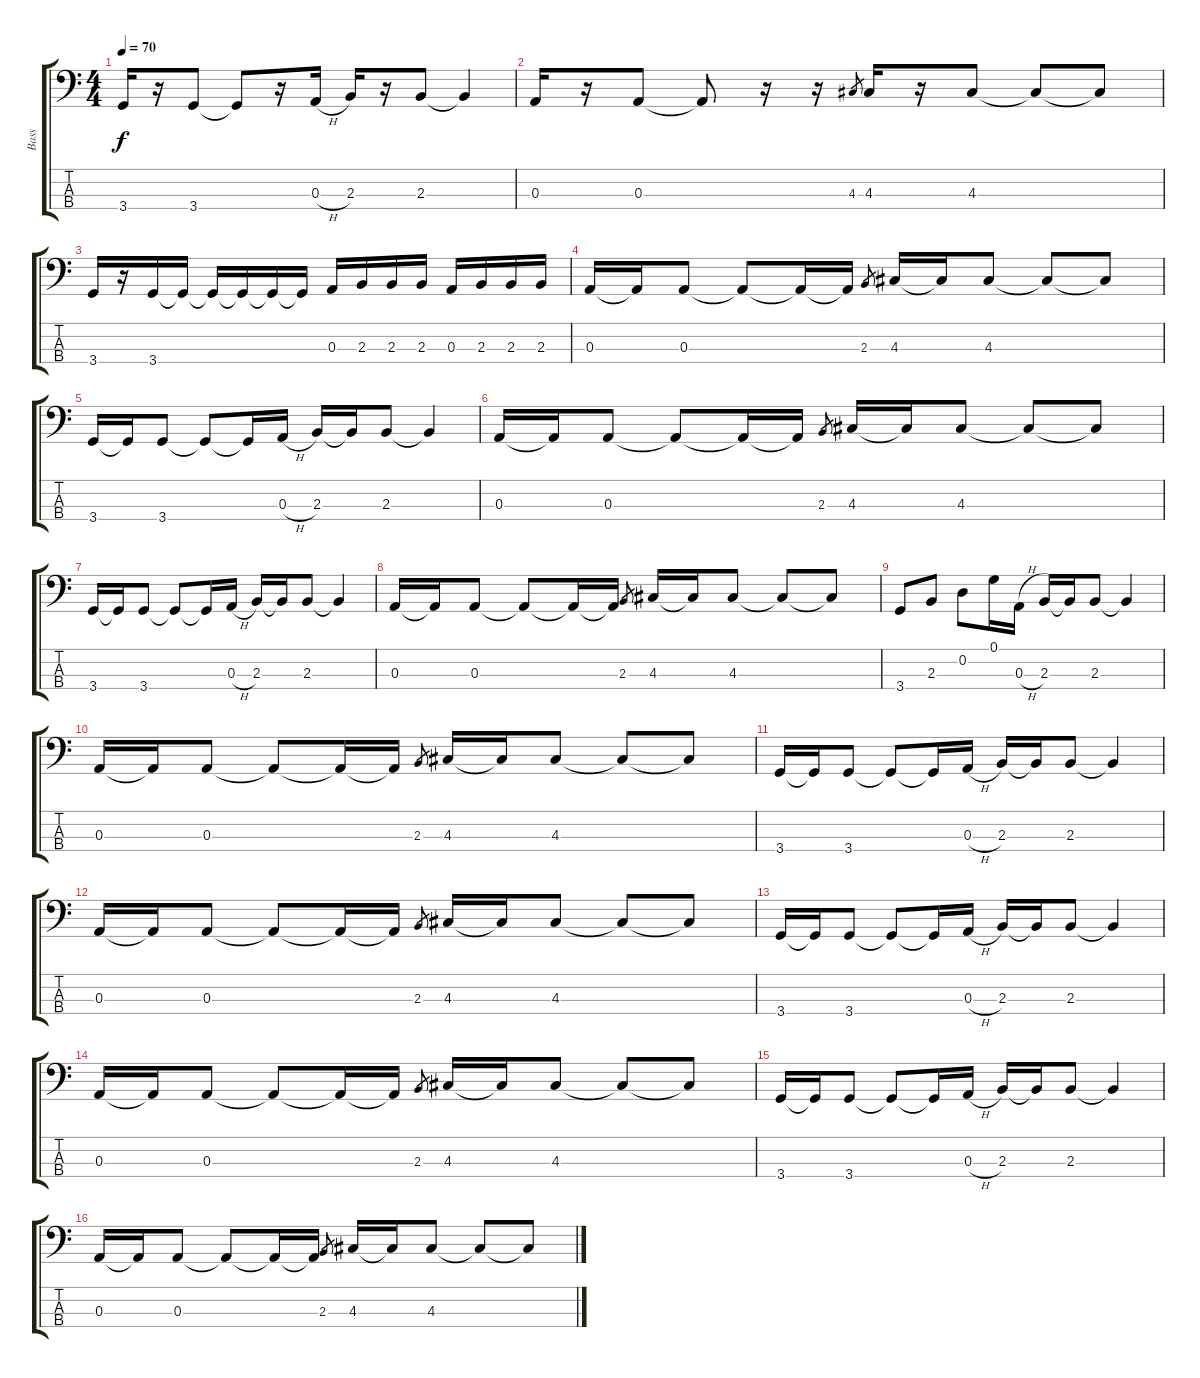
\track ("Bass" "Bass") {instrument electricbassfinger}
\staff {score tabs}
\tuning (G2 D2 A1 E1) {hide}
\ts (4 4)
\tempo 70
\clef f4
\ks c
3.4.16{dy f} r.16 3.4.8 3.4{t}.8 r.16 0.3{h}.16 2.3.16 r.16 2.3.8 2.3{t}.4 |
0.3.16 r.16 0.3.8 0.3{t}.8 r.16 r.16 4.3.8{gr} 4.3.16 r.16 4.3.8 4.3{t}.8 4.3{t}.8 |
3.4.16 r.16 3.4.16 3.4{t}.16 3.4{t}.16 3.4{t}.16 3.4{t}.16 3.4{t}.16 0.3.16 2.3.16 2.3.16 2.3.16 0.3.16 2.3.16 2.3.16 2.3.16 |
0.3.16 0.3{t}.16 0.3.8 0.3{t}.8 0.3{t}.16 0.3{t}.16 2.3.8{gr} 4.3.16 4.3{t}.16 4.3.8 4.3{t}.8 4.3{t}.8 |
3.4.16 3.4{t}.16 3.4.8 3.4{t}.8 3.4{t}.16 0.3{h}.16 2.3.16 2.3{t}.16 2.3.8 2.3{t}.4 |
0.3.16 0.3{t}.16 0.3.8 0.3{t}.8 0.3{t}.16 0.3{t}.16 2.3.8{gr} 4.3.16 4.3{t}.16 4.3.8 4.3{t}.8 4.3{t}.8 |
3.4.16 3.4{t}.16 3.4.8 3.4{t}.8 3.4{t}.16 0.3{h}.16 2.3.16 2.3{t}.16 2.3.8 2.3{t}.4 |
0.3.16 0.3{t}.16 0.3.8 0.3{t}.8 0.3{t}.16 0.3{t}.16 2.3.8{gr} 4.3.16 4.3{t}.16 4.3.8 4.3{t}.8 4.3{t}.8 |
3.4.8 2.3.8 0.2.8 0.1.16 0.3{h}.16 2.3.16 2.3{t}.16 2.3.8 2.3{t}.4 |
0.3.16 0.3{t}.16 0.3.8 0.3{t}.8 0.3{t}.16 0.3{t}.16 2.3.8{gr} 4.3.16 4.3{t}.16 4.3.8 4.3{t}.8 4.3{t}.8 |
3.4.16 3.4{t}.16 3.4.8 3.4{t}.8 3.4{t}.16 0.3{h}.16 2.3.16 2.3{t}.16 2.3.8 2.3{t}.4 |
0.3.16 0.3{t}.16 0.3.8 0.3{t}.8 0.3{t}.16 0.3{t}.16 2.3.8{gr} 4.3.16 4.3{t}.16 4.3.8 4.3{t}.8 4.3{t}.8 |
3.4.16 3.4{t}.16 3.4.8 3.4{t}.8 3.4{t}.16 0.3{h}.16 2.3.16 2.3{t}.16 2.3.8 2.3{t}.4 |
0.3.16 0.3{t}.16 0.3.8 0.3{t}.8 0.3{t}.16 0.3{t}.16 2.3.8{gr} 4.3.16 4.3{t}.16 4.3.8 4.3{t}.8 4.3{t}.8 |
3.4.16 3.4{t}.16 3.4.8 3.4{t}.8 3.4{t}.16 0.3{h}.16 2.3.16 2.3{t}.16 2.3.8 2.3{t}.4 |
0.3.16 0.3{t}.16 0.3.8 0.3{t}.8 0.3{t}.16 0.3{t}.16 2.3.8{gr} 4.3.16 4.3{t}.16 4.3.8 4.3{t}.8 4.3{t}.8
